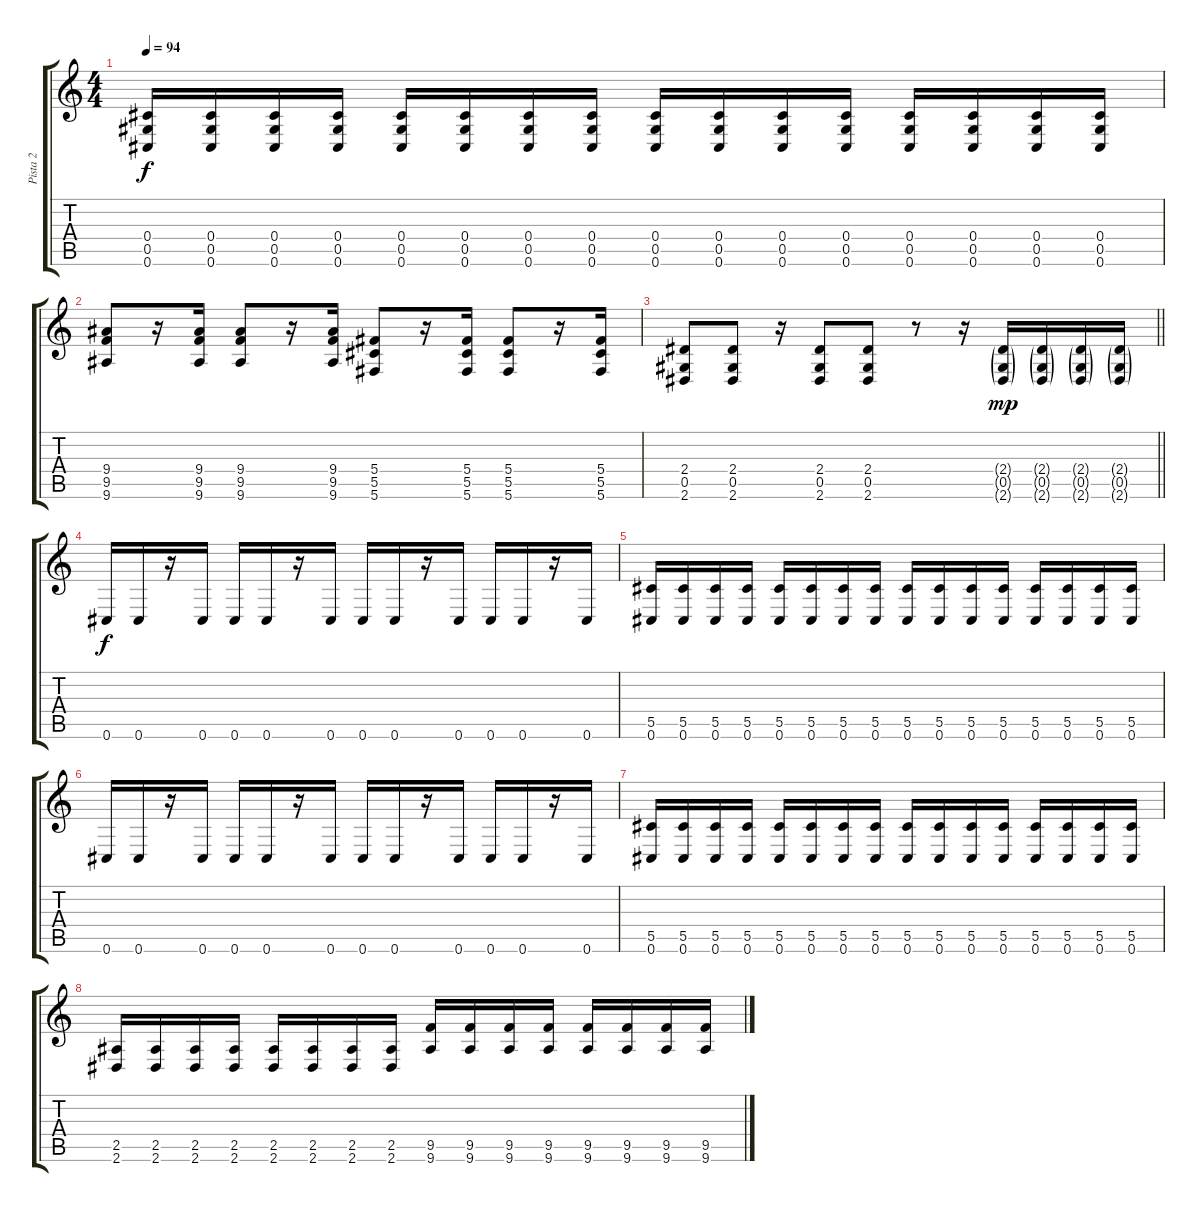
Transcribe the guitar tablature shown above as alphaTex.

\track ("Pista 2" "Pista 2") {instrument overdrivenguitar}
\staff {score tabs}
\tuning (Eb4 Bb3 Gb3 Db3 Ab2 Db2) {hide}
\ts (4 4)
\tempo 94
\clef g2
\ks c
(0.4 0.5 0.6).16{dy f} (0.4 0.5 0.6).16 (0.4 0.5 0.6).16 (0.4 0.5 0.6).16 (0.4 0.5 0.6).16 (0.4 0.5 0.6).16 (0.4 0.5 0.6).16 (0.4 0.5 0.6).16 (0.4 0.5 0.6).16 (0.4 0.5 0.6).16 (0.4 0.5 0.6).16 (0.4 0.5 0.6).16 (0.4 0.5 0.6).16 (0.4 0.5 0.6).16 (0.4 0.5 0.6).16 (0.4 0.5 0.6).16 |
(9.4 9.5 9.6).8 r.16 (9.4 9.5 9.6).16 (9.4 9.5 9.6).8 r.16 (9.4 9.5 9.6).16 (5.4 5.5 5.6).8 r.16 (5.4 5.5 5.6).16 (5.4 5.5 5.6).8 r.16 (5.4 5.5 5.6).16 |
\barLineRight lightlight
(2.4 0.5 2.6).8 (2.4 0.5 2.6).8 r.16 (2.4 0.5 2.6).8 (2.4 0.5 2.6).8 r.8 r.16 (2.4{g} 0.5{g} 2.6{g}).16{dy mp} (2.4{g} 0.5{g} 2.6{g}).16 (2.4{g} 0.5{g} 2.6{g}).16 (2.4{g} 0.5{g} 2.6{g}).16 |
\section ("" "")
0.6.16{dy f} 0.6.16 r.16 0.6.16 0.6.16 0.6.16 r.16 0.6.16 0.6.16 0.6.16 r.16 0.6.16 0.6.16 0.6.16 r.16 0.6.16 |
(5.5 0.6).16 (5.5 0.6).16 (5.5 0.6).16 (5.5 0.6).16 (5.5 0.6).16 (5.5 0.6).16 (5.5 0.6).16 (5.5 0.6).16 (5.5 0.6).16 (5.5 0.6).16 (5.5 0.6).16 (5.5 0.6).16 (5.5 0.6).16 (5.5 0.6).16 (5.5 0.6).16 (5.5 0.6).16 |
0.6.16 0.6.16 r.16 0.6.16 0.6.16 0.6.16 r.16 0.6.16 0.6.16 0.6.16 r.16 0.6.16 0.6.16 0.6.16 r.16 0.6.16 |
(5.5 0.6).16 (5.5 0.6).16 (5.5 0.6).16 (5.5 0.6).16 (5.5 0.6).16 (5.5 0.6).16 (5.5 0.6).16 (5.5 0.6).16 (5.5 0.6).16 (5.5 0.6).16 (5.5 0.6).16 (5.5 0.6).16 (5.5 0.6).16 (5.5 0.6).16 (5.5 0.6).16 (5.5 0.6).16 |
(2.5 2.6).16 (2.5 2.6).16 (2.5 2.6).16 (2.5 2.6).16 (2.5 2.6).16 (2.5 2.6).16 (2.5 2.6).16 (2.5 2.6).16 (9.5 9.6).16 (9.5 9.6).16 (9.5 9.6).16 (9.5 9.6).16 (9.5 9.6).16 (9.5 9.6).16 (9.5 9.6).16 (9.5 9.6).16
